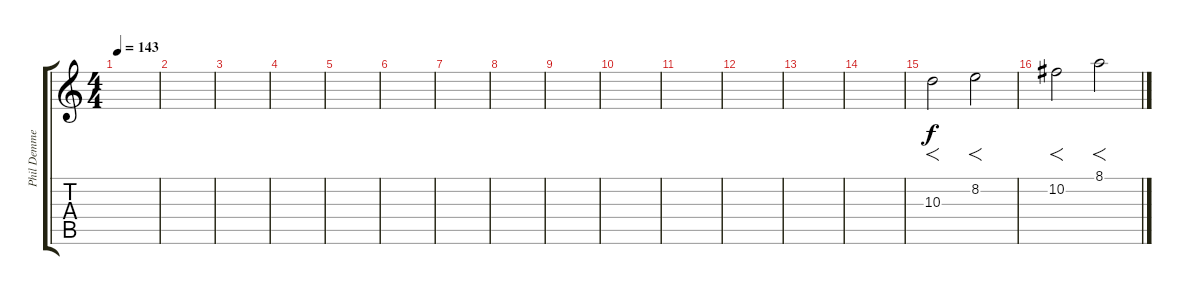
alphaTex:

\track ("Phil Demmel (Solo)" "Phil Demme") {instrument distortionguitar}
\staff {score tabs}
\tuning (Db4 Ab3 E3 B2 Gb2 B1) {hide}
\ts (4 4)
\tempo 143
\clef g2
\ks c
|
|
|
|
|
|
|
|
|
|
|
|
|
|
10.3.2{f} 8.2.2{f} |
10.2.2{f} 8.1.2{f}
